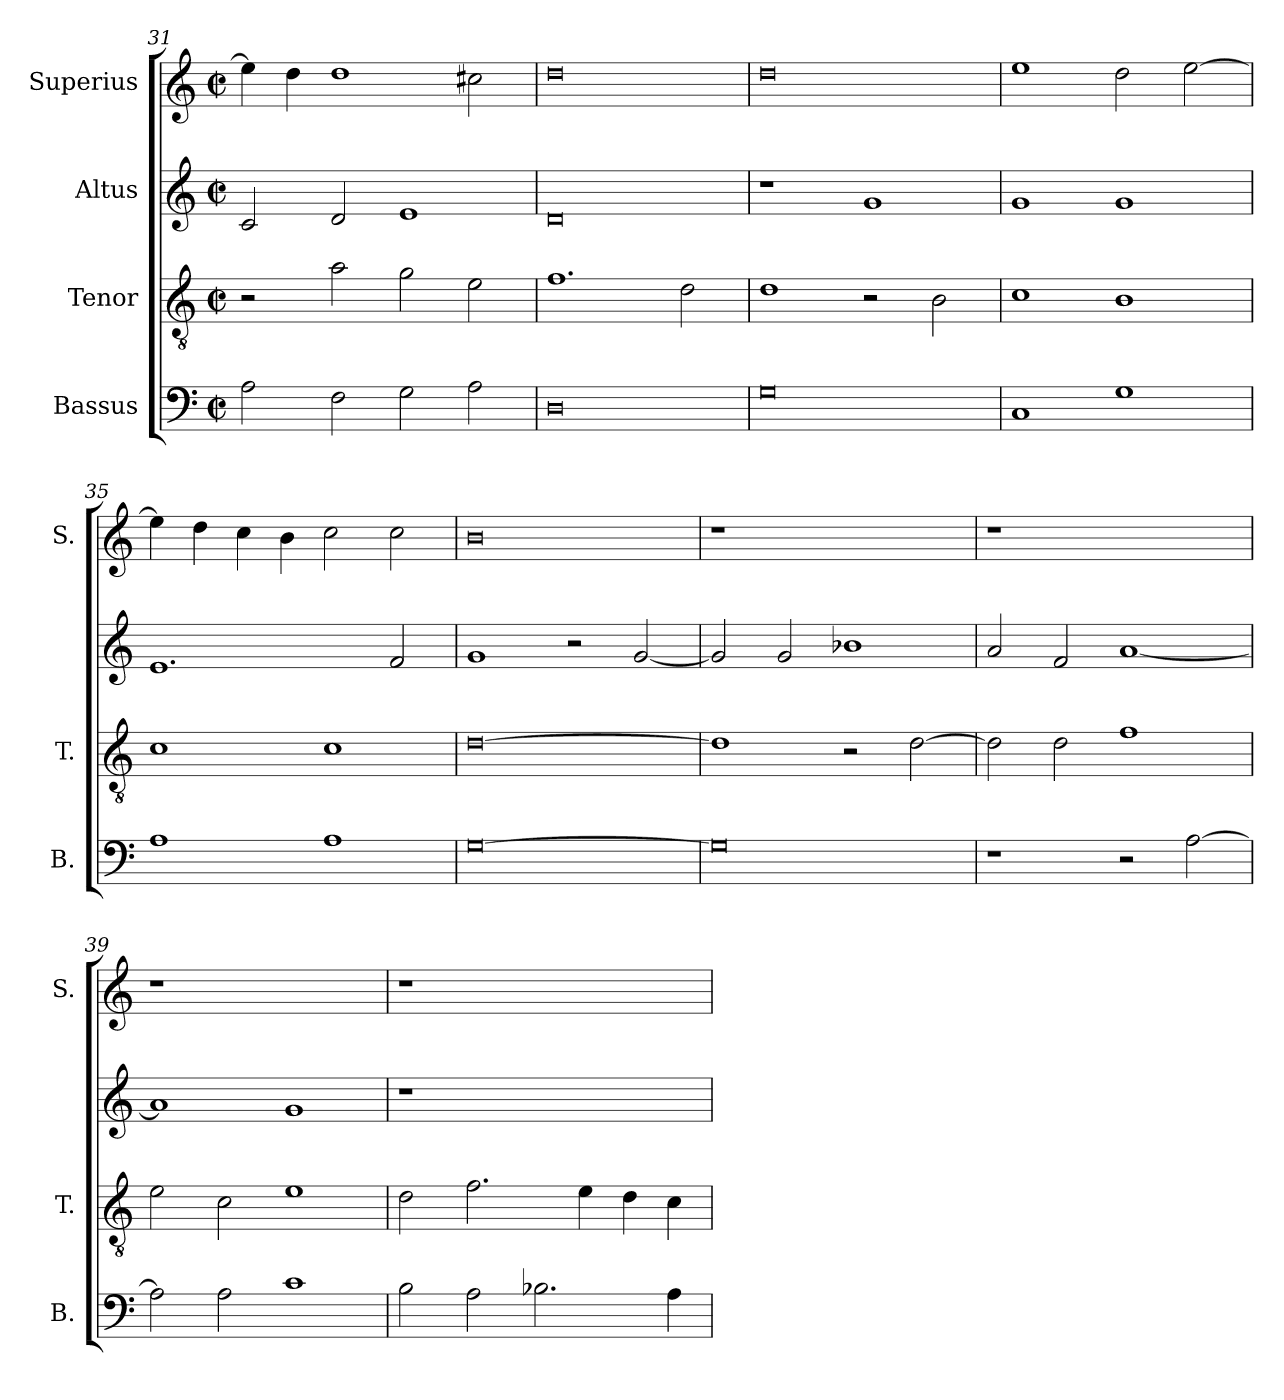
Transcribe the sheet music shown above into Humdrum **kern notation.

**kern	**kern	**kern	**kern
*part4	*part3	*part2	*part1
*staff4	*staff3	*staff2	*staff1
*I"Bassus	*I"Tenor	*I"Altus	*I"Superius
*I'B.	*I'T.	*	*I'S.
*clefF4	*clefGv2	*clefG2	*clefG2
*	*ITrd7c12	*	*
*k[]	*k[]	*k[]	*k[]
*C:	*C:	*C:	*C:
*M2/2	*M2/2	*M2/2	*M2/2
*met(c|)	*met(c|)	*met(c|)	*met(c|)
=31	=31	=31	=31
2Ai\	2r	2ci/	4eei\]
.	.	.	4ddi\
2Fi\	2Ai\	2di/	1ddi
2Gi\	2Gi\	1ei	.
2Ai\	2Ei\	.	2cc#Xi\
=32	=32	=32	=32
0Di	1.Fi	0di	0ddi
.	2Di\	.	.
!!LO:LB:g=z
=33	=33	=33	=33
0Gi	1Di	1r	0ddi
.	2r	1gi	.
.	2BBi\	.	.
=34	=34	=34	=34
1Ci	1Ci	1gi	1eei
1Gi	1BBi	1gi	2ddi\
.	.	.	[>2eei\
=35	=35	=35	=35
1Ai	1Ci	1.ei	4eei\]
.	.	.	4ddi\
.	.	.	4cci\
.	.	.	4bi\
1Ai	1Ci	.	2cci\
.	.	2fi/	2cci\
=36	=36	=36	=36
[>0Gi	[>0Di	1gi	0bi
.	.	2r	.
.	.	[<2gi/	.
=37	=37	=37	=37
!	!	!	!LO:N:vis=1
0Gi]	1Di]	2gi/]	1r
.	.	2gi/	.
.	2r	1b-Xi	1ryy
.	[>2Di\	.	.
!!LO:LB:g=z
=38	=38	=38	=38
!	!	!	!LO:N:vis=1
1r	2Di\]	2ai/	1r
.	2Di\	2fi/	.
2r	1Fi	[<1ai	1ryy
[>2Ai\	.	.	.
=39	=39	=39	=39
!	!	!	!LO:N:vis=1
2Ai\]	2Ei\	1ai]	1r
2Ai\	2Ci\	.	.
1ci	1Ei	1gi	1ryy
=40	=40	=40	=40
!	!	!LO:N:vis=1	!LO:N:vis=1
2Bi\	2Di\	1r	1r
2Ai\	2.Fi\	.	.
2.B-Xi\	.	1ryy	1ryy
.	4Ei\	.	.
.	4Di\	.	.
4Ai\	4Ci\	.	.
=	=	=	=
*-	*-	*-	*-
